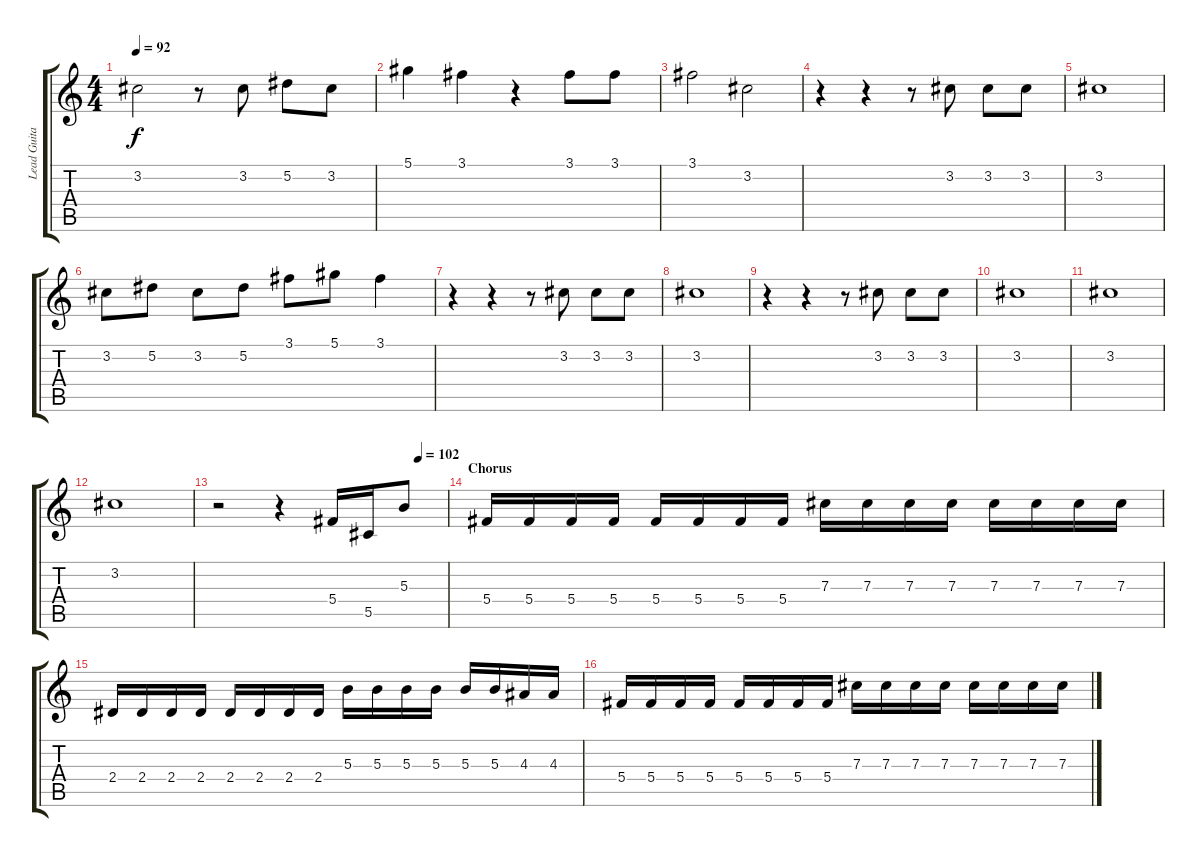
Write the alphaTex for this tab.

\track ("Lead Guitar" "Lead Guita") {instrument distortionguitar}
\staff {score tabs}
\tuning (Eb4 Bb3 Gb3 Db3 Ab2 Eb2) {hide}
\ts (4 4)
\tempo 92
\clef g2
\ks c
3.2{t}.2{dy f} r.8 3.2.8 5.2.8 3.2.8 |
5.1.4 3.1.4 r.4 3.1.8 3.1.8 |
3.1.2 3.2.2 |
r.4 r.4 r.8 3.2.8 3.2.8 3.2.8 |
3.2.1 |
3.2.8 5.2.8 3.2.8 5.2.8 3.1.8 5.1.8 3.1.4 |
r.4 r.4 r.8 3.2.8 3.2.8 3.2.8 |
3.2.1 |
r.4 r.4 r.8 3.2.8 3.2.8 3.2.8 |
3.2.1 |
3.2.1 |
3.2.1 |
\tempo (102 0.875)
r.2{volume 16 instrument guitarharmonics} r.4 5.4.16 5.5.16 5.3.8 |
\section ("" "Chorus")
5.4.16{volume 9 instrument distortionguitar} 5.4.16 5.4.16 5.4.16 5.4.16 5.4.16 5.4.16 5.4.16 7.3.16 7.3.16 7.3.16 7.3.16 7.3.16 7.3.16 7.3.16 7.3.16 |
2.4.16 2.4.16 2.4.16 2.4.16 2.4.16 2.4.16 2.4.16 2.4.16 5.3.16 5.3.16 5.3.16 5.3.16 5.3.16 5.3.16 4.3.16 4.3.16 |
5.4.16 5.4.16 5.4.16 5.4.16 5.4.16 5.4.16 5.4.16 5.4.16 7.3.16 7.3.16 7.3.16 7.3.16 7.3.16 7.3.16 7.3.16 7.3.16
